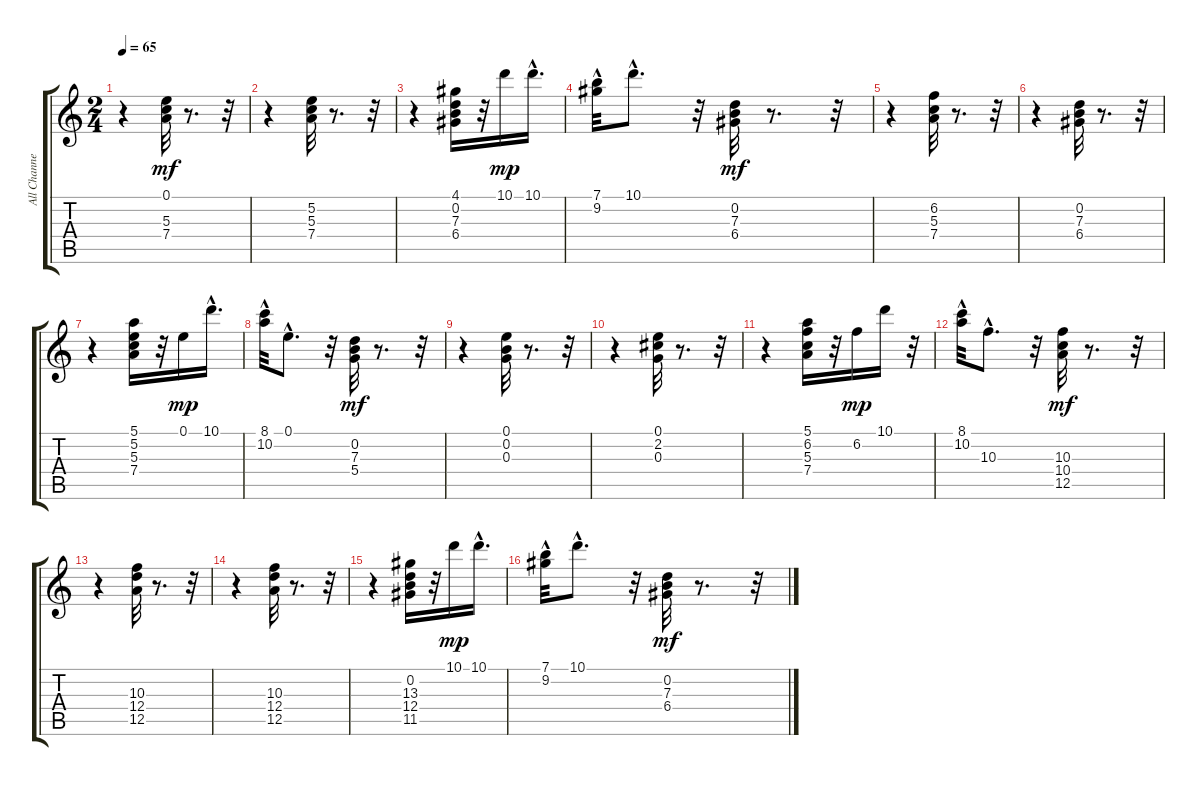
\track ("All Channels*merged" "All Channe") {instrument electricguitarclean}
\staff {score tabs}
\tuning (E4 B3 G3 D3 A2 E2) {hide}
\ts (2 4)
\tempo 65
\clef g2
\ks c
r.4{dy mf} (0.1 5.3 7.4).32 r.8{d} r.32 |
r.4 (5.2 5.3 7.4).32 r.8{d} r.32 |
r.4 (4.1 0.2 7.3 6.4).16 r.32 10.1.16{dy mp} 10.1{hac}.16{d} |
(7.1{hac} 9.2).32 10.1{hac}.8{d} r.32 (0.2 7.3 6.4).32{dy mf} r.8{d} r.32 |
r.4 (6.2 5.3 7.4).32 r.8{d} r.32 |
r.4 (0.2 7.3 6.4).32 r.8{d} r.32 |
r.4 (5.1 5.2 5.3 7.4).16 r.32 0.1.16{dy mp} 10.1{hac}.16{d} |
(8.1{hac} 10.2).32 0.1{hac}.8{d} r.32 (0.2 7.3 5.4).32{dy mf} r.8{d} r.32 |
r.4 (0.1 0.2 0.3).32 r.8{d} r.32 |
r.4 (0.1 2.2 0.3).32 r.8{d} r.32 |
r.4 (5.1 6.2 5.3 7.4).16 r.32 6.2.16{dy mp} 10.1.16 r.32 |
(8.1{hac} 10.2).32 10.3{hac}.8{d} r.32 (10.3 10.4 12.5).32{dy mf} r.8{d} r.32 |
r.4 (10.3 12.4 12.5).32 r.8{d} r.32 |
r.4 (10.3 12.4 12.5).32 r.8{d} r.32 |
r.4 (0.2 13.3 12.4 11.5).16 r.32 10.1.16{dy mp} 10.1{hac}.16{d} |
(7.1{hac} 9.2).32 10.1{hac}.8{d} r.32 (0.2 7.3 6.4).32{dy mf} r.8{d} r.32
